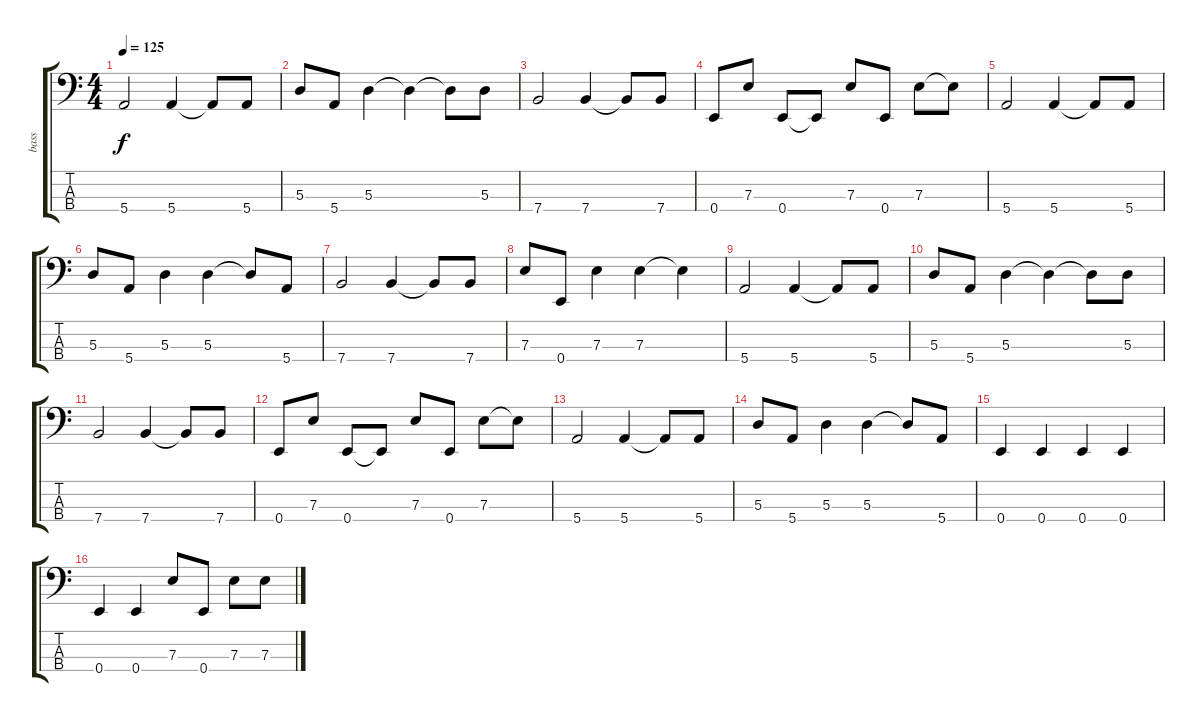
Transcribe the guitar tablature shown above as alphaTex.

\track ("bass" "bass") {instrument electricbassfinger}
\staff {score tabs}
\tuning (G2 D2 A1 E1) {hide}
\ts (4 4)
\tempo 125
\clef f4
\ks c
5.4.2{dy f} 5.4.4 5.4{t}.8 5.4.8 |
5.3.8 5.4.8 5.3.4 5.3{t}.4 5.3{t}.8 5.3.8 |
7.4.2 7.4.4 7.4{t}.8 7.4.8 |
0.4.8 7.3.8 0.4.8 0.4{t}.8 7.3.8 0.4.8 7.3.8 7.3{t}.8 |
5.4.2 5.4.4 5.4{t}.8 5.4.8 |
5.3.8 5.4.8 5.3.4 5.3.4 5.3{t}.8 5.4.8 |
7.4.2 7.4.4 7.4{t}.8 7.4.8 |
7.3.8 0.4.8 7.3.4 7.3.4 7.3{t}.4 |
5.4.2 5.4.4 5.4{t}.8 5.4.8 |
5.3.8 5.4.8 5.3.4 5.3{t}.4 5.3{t}.8 5.3.8 |
7.4.2 7.4.4 7.4{t}.8 7.4.8 |
0.4.8 7.3.8 0.4.8 0.4{t}.8 7.3.8 0.4.8 7.3.8 7.3{t}.8 |
5.4.2 5.4.4 5.4{t}.8 5.4.8 |
5.3.8 5.4.8 5.3.4 5.3.4 5.3{t}.8 5.4.8 |
0.4.4 0.4.4 0.4.4 0.4.4 |
0.4.4 0.4.4 7.3.8 0.4.8 7.3.8 7.3.8
